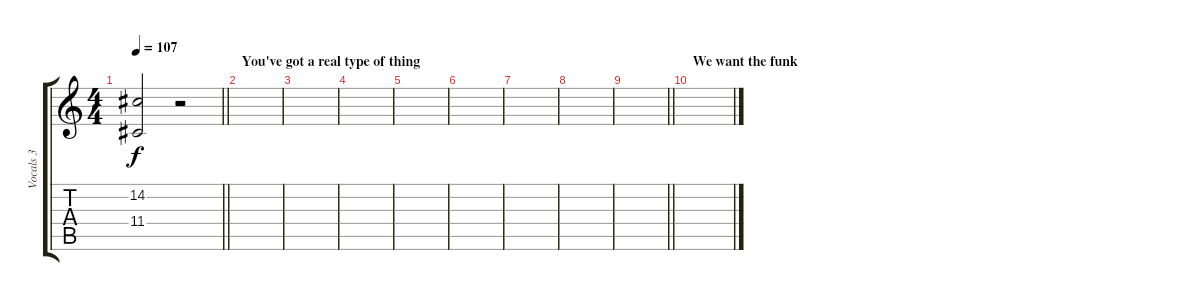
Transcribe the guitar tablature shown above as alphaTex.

\track ("Vocals 3" "Vocals 3") {instrument choiraahs}
\staff {score tabs}
\tuning (E4 B3 G3 D3 A2 E2) {hide}
\ts (4 4)
\tempo 107
\clef g2
\barLineRight lightlight
\ks c
(14.2{t} 11.4{t}).2{dy f} r.2 |
\section ("" "You've got a real type of thing")
|
|
|
|
|
|
|
\barLineRight lightlight
|
\section ("" "We want the funk")
